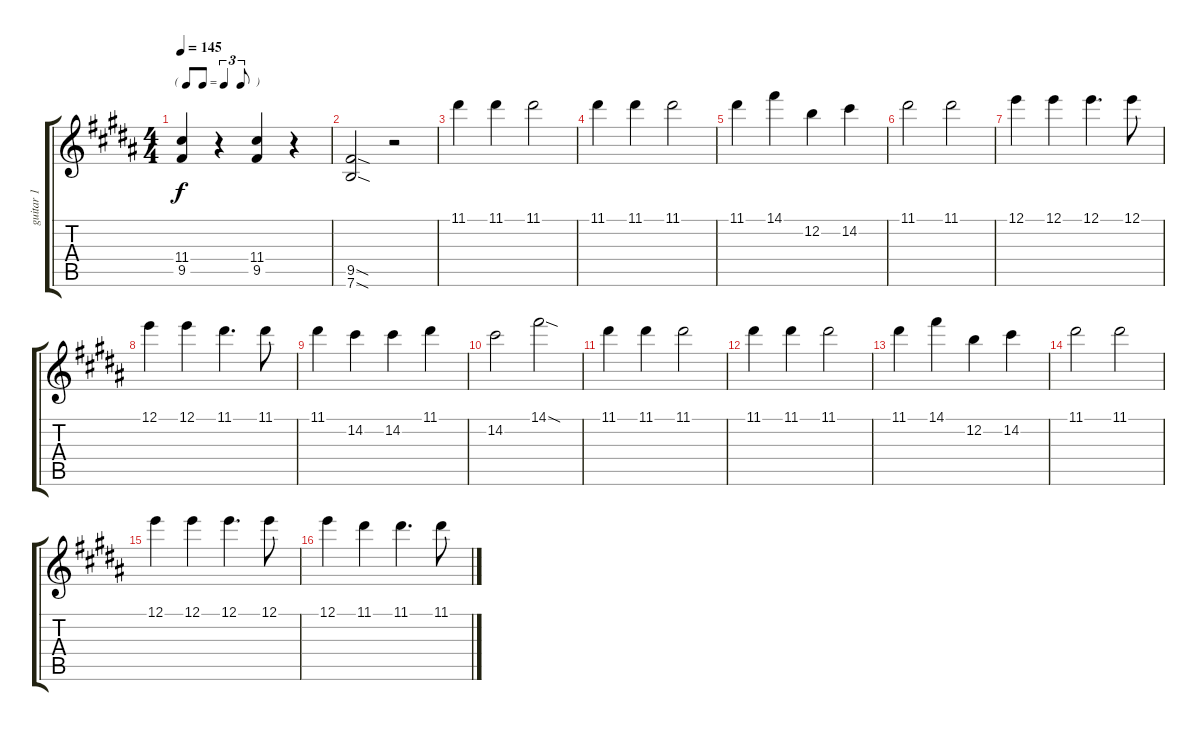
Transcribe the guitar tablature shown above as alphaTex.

\track ("guitar 1" "guitar 1") {instrument overdrivenguitar}
\staff {score tabs}
\tuning (E4 B3 G3 D3 A2 E2) {hide}
\ts (4 4)
\tf triplet8th
\tempo 145
\clef g2
\ks b
(11.4 9.5).4{dy f} r.4 (11.4 9.5).4 r.4 |
(9.5{sod} 7.6{sod}).2 r.2 |
11.1.4{instrument overdrivenguitar} 11.1.4 11.1.2 |
11.1.4 11.1.4 11.1.2 |
11.1.4 14.1.4 12.2.4 14.2.4 |
11.1.2 11.1.2 |
12.1.4 12.1.4 12.1.4{d} 12.1.8 |
12.1.4 12.1.4 11.1.4{d} 11.1.8 |
11.1.4 14.2.4 14.2.4 11.1.4 |
14.2.2 14.1{sod}.2 |
11.1.4 11.1.4 11.1.2 |
11.1.4 11.1.4 11.1.2 |
11.1.4 14.1.4 12.2.4 14.2.4 |
11.1.2 11.1.2 |
12.1.4 12.1.4 12.1.4{d} 12.1.8 |
12.1.4 11.1.4 11.1.4{d} 11.1.8
